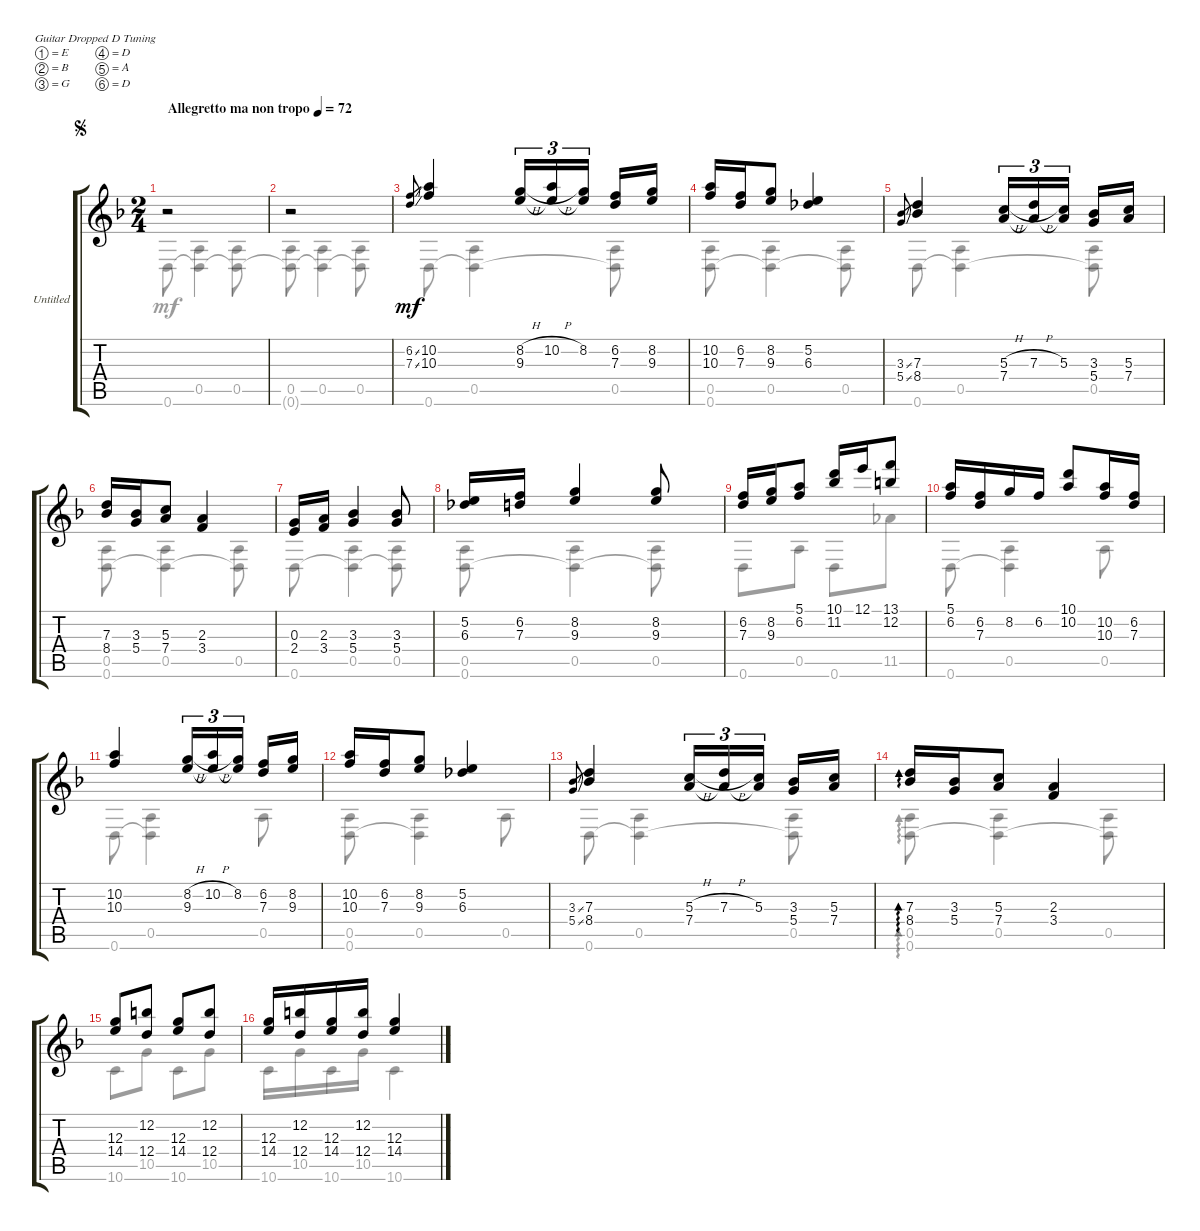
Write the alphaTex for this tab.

\bracketExtendMode groupsimilarinstruments
\firstSystemTrackNameOrientation horizontal
\otherSystemsTrackNameOrientation horizontal
\track ("Untitled" "Untitled") {instrument acousticguitarnylon}
\staff {score tabs}
\tuning (E4 B3 G3 D3 A2 D2)
\voice
\ts (2 4)
\jump segno
\tempo (72 "Allegretto ma non tropo")
\clef g2
\ks dminor
r.2{dy mf instrument acousticguitarnylon} |
r.2 |
(6.2{ss} 7.3{ss}).8{gr} (10.2 10.3).4 (8.2{h} 9.3).16{tu (3 2)} (10.2{h} 9.3{t}).16{tu (3 2)} (8.2 9.3{t}).16{tu (3 2)} (6.2 7.3).16 (8.2 9.3).16 |
(10.2 10.3).16 (6.2 7.3).16 (8.2 9.3).8 (5.2 6.3).4 |
(3.3{ss} 5.4{ss}).8{gr} (7.3 8.4).4 (5.3{h} 7.4).16{tu (3 2)} (7.3{h} 7.4{t}).16{tu (3 2)} (5.3 7.4{t}).16{tu (3 2)} (3.3 5.4).16 (5.3 7.4).16 |
(7.3 8.4).16 (3.3 5.4).16 (5.3 7.4).8 (2.3 3.4).4 |
(0.3 2.4).16 (2.3 3.4).16 (3.3 5.4).4 (3.3 5.4).8 |
(5.2 6.3).16 (6.2 7.3).16 (8.2 9.3).4 (8.2 9.3).8 |
(6.2 7.3).16 (8.2 9.3).16 (5.1 6.2).8 (10.1 11.2).16 12.1.16 (13.1 12.2).8 |
(5.1 6.2).16 (6.2 7.3).16 8.2.16 6.2.16 (10.1 10.2).8 (10.2 10.3).16 (6.2 7.3).16 |
(10.2 10.3).4 (8.2{h} 9.3).16{tu (3 2)} (10.2{h} 9.3{t}).16{tu (3 2)} (8.2 9.3{t}).16{tu (3 2)} (6.2 7.3).16 (8.2 9.3).16 |
(10.2 10.3).16 (6.2 7.3).16 (8.2 9.3).8 (5.2 6.3).4 |
(3.3{ss} 5.4{ss}).8{gr} (7.3 8.4).4 (5.3{h} 7.4).16{tu (3 2)} (7.3{h} 7.4{t}).16{tu (3 2)} (5.3 7.4{t}).16{tu (3 2)} (3.3 5.4).16 (5.3 7.4).16 |
(7.3 8.4).16{ad 0} (3.3 5.4).16 (5.3 7.4).8 (2.3 3.4).4 |
(12.3 14.4).8 (12.2 12.4).8 (12.3 14.4).8 (12.2 12.4).8 |
(12.3 14.4).16 (12.2 12.4).16 (12.3 14.4).16 (12.2 12.4).16 (12.3 14.4).4
\voice
\clef g2
\ottava regular
\simile none
\ks dminor
0.6.8{dy mf} (0.5 0.6{t}).4 (0.5 0.6{t}).8 |
(0.5 0.6{t}).8 (0.5 0.6{t}).4 (0.5 0.6{t}).8 |
0.6.8 (0.5 0.6{t}).4 (0.5 0.6{t}).8 |
(0.5 0.6).8 (0.5 0.6{t}).4 (0.5 0.6{t}).8 |
0.6.8 (0.5 0.6{t}).4 (0.5 0.6{t}).8 |
(0.5 0.6).8 (0.5 0.6{t}).4 (0.5 0.6{t}).8 |
0.6.8 (0.5 0.6{t}).4 (0.5 0.6{t}).8 |
(0.5 0.6).8 (0.5 0.6{t}).4 (0.5 0.6{t}).8 |
0.6.8 0.5.8 0.6.8 11.5.8 |
0.6.8 (0.5 0.6{t}).4 0.5.8 |
0.6.8 (0.5 0.6{t}).4 0.5.8 |
(0.5 0.6).8 (0.5 0.6{t}).4 0.5.8 |
0.6.8 (0.5 0.6{t}).4 (0.5 0.6{t}).8 |
(0.5 0.6).8{ad 0} (0.5 0.6{t}).4 (0.5 0.6{t}).8 |
10.6.8 10.5.8 10.6.8 10.5.8 |
10.6.16 10.5.16 10.6.16 10.5.16 10.6.4
